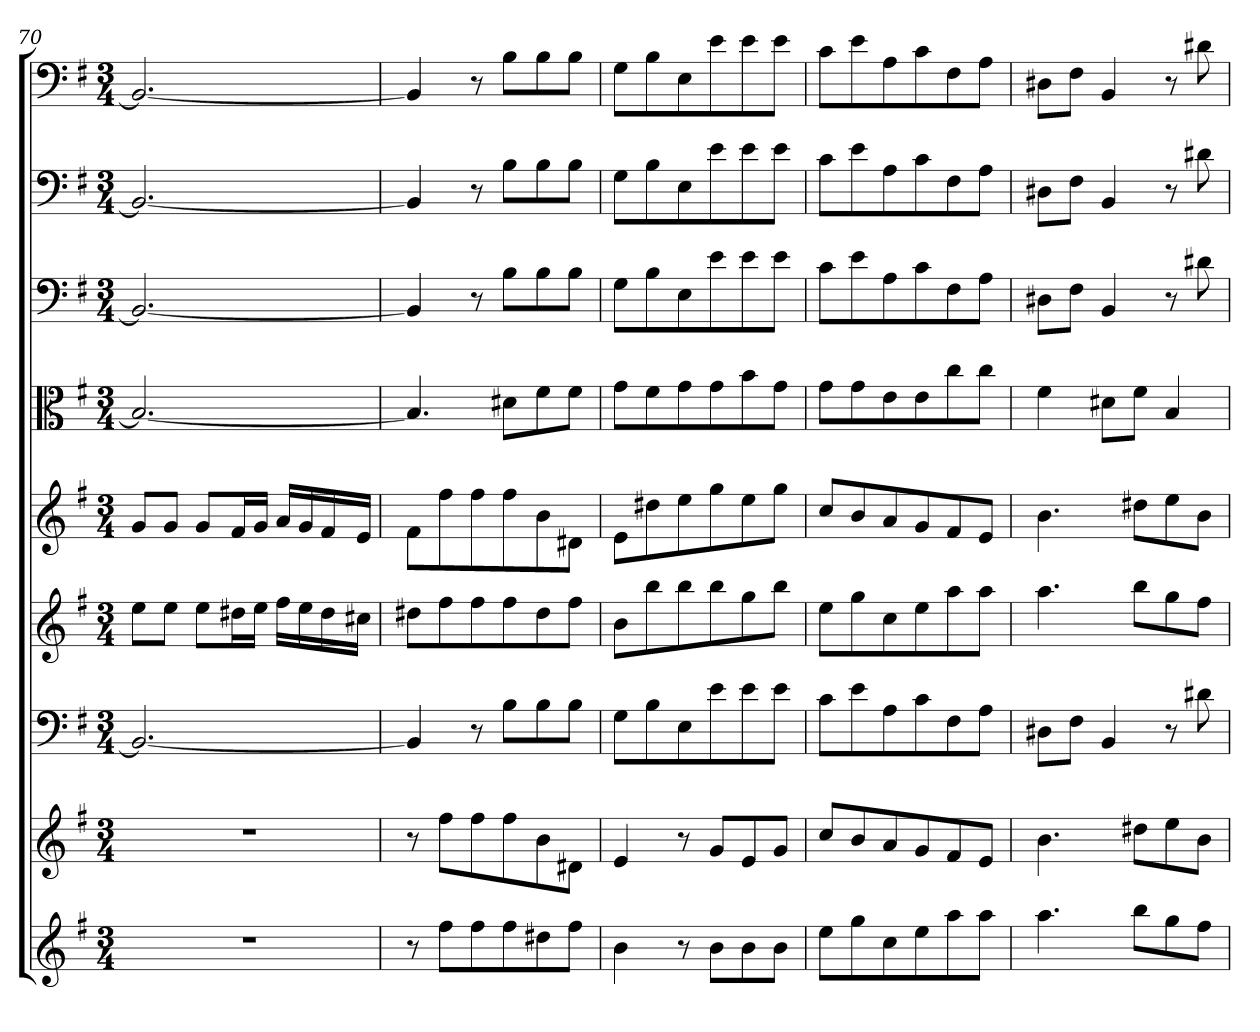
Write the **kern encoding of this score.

**kern	**kern	**kern	**kern	**kern	**kern	**kern	**kern	**kern
*part9	*part8	*part7	*part6	*part5	*part4	*part3	*part2	*part1
*staff9	*staff8	*staff7	*staff6	*staff5	*staff4	*staff3	*staff2	*staff1
*clefG2	*clefG2	*clefF4	*clefG2	*clefG2	*clefC3	*clefF4	*clefF4	*clefF4
*k[f#]	*k[f#]	*k[f#]	*k[f#]	*k[f#]	*k[f#]	*k[f#]	*k[f#]	*k[f#]
*e:	*e:	*e:	*e:	*e:	*e:	*e:	*e:	*e:
*M3/4	*M3/4	*M3/4	*M3/4	*M3/4	*M3/4	*M3/4	*M3/4	*M3/4
=70	=70	=70	=70	=70	=70	=70	=70	=70
2.r	2.r	2.BB/_	8ee\L	8g/L	2.B/_	2.BB/_	2.BB/_	2.BB/_
.	.	.	8ee\J	8g/J	.	.	.	.
.	.	.	8ee\L	8g/L	.	.	.	.
.	.	.	16dd#X\L	16f#/L	.	.	.	.
.	.	.	16ee\JJ	16g/JJ	.	.	.	.
.	.	.	16ff#\LL	16a/LL	.	.	.	.
.	.	.	16ee\	16g/	.	.	.	.
.	.	.	16dd#\	16f#/	.	.	.	.
.	.	.	16cc#X\JJ	16e/JJ	.	.	.	.
=71	=71	=71	=71	=71	=71	=71	=71	=71
8r	8r	4BB/]	8dd#X\L	8f#\L	4.B/]	4BB/]	4BB/]	4BB/]
8ff#\L	8ff#\L	.	8ff#\	8ff#\	.	.	.	.
8ff#\	8ff#\	8r	8ff#\	8ff#\	.	8r	8r	8r
8ff#\	8ff#\	8B\L	8ff#\	8ff#\	8d#X\L	8B\L	8B\L	8B\L
8dd#X\	8b\	8B\	8dd#\	8b\	8f#\	8B\	8B\	8B\
8ff#\J	8d#X\J	8B\J	8ff#\J	8d#X\J	8f#\J	8B\J	8B\J	8B\J
=72	=72	=72	=72	=72	=72	=72	=72	=72
4b\	4e/	8G\L	8b\L	8e\L	8g\L	8G\L	8G\L	8G\L
.	.	8B\	8bb\	8dd#X\	8f#\	8B\	8B\	8B\
8r	8r	8E\	8bb\	8ee\	8g\	8E\	8E\	8E\
8b\L	8g/L	8e\	8bb\	8gg\	8g\	8e\	8e\	8e\
8b\	8e/	8e\	8gg\	8ee\	8b\	8e\	8e\	8e\
8b\J	8g/J	8e\J	8bb\J	8gg\J	8g\J	8e\J	8e\J	8e\J
=73	=73	=73	=73	=73	=73	=73	=73	=73
8ee\L	8cc/L	8c\L	8ee\L	8cc/L	8g\L	8c\L	8c\L	8c\L
8gg\	8b/	8e\	8gg\	8b/	8g\	8e\	8e\	8e\
8cc\	8a/	8A\	8cc\	8a/	8e\	8A\	8A\	8A\
8ee\	8g/	8c\	8ee\	8g/	8e\	8c\	8c\	8c\
8aa\	8f#/	8F#\	8aa\	8f#/	8cc\	8F#\	8F#\	8F#\
8aa\J	8e/J	8A\J	8aa\J	8e/J	8cc\J	8A\J	8A\J	8A\J
=74	=74	=74	=74	=74	=74	=74	=74	=74
4.aa\	4.b\	8D#X\L	4.aa\	4.b\	4f#\	8D#X\L	8D#X\L	8D#X\L
.	.	8F#\J	.	.	.	8F#\J	8F#\J	8F#\J
.	.	4BB/	.	.	8d#X\L	4BB/	4BB/	4BB/
8bb\L	8dd#X\L	.	8bb\L	8dd#X\L	8f#\J	.	.	.
8gg\	8ee\	8r	8gg\	8ee\	4B/	8r	8r	8r
8ff#\J	8b\J	8d#X\	8ff#\J	8b\J	.	8d#X\	8d#X\	8d#X\
=	=	=	=	=	=	=	=	=
*-	*-	*-	*-	*-	*-	*-	*-	*-
